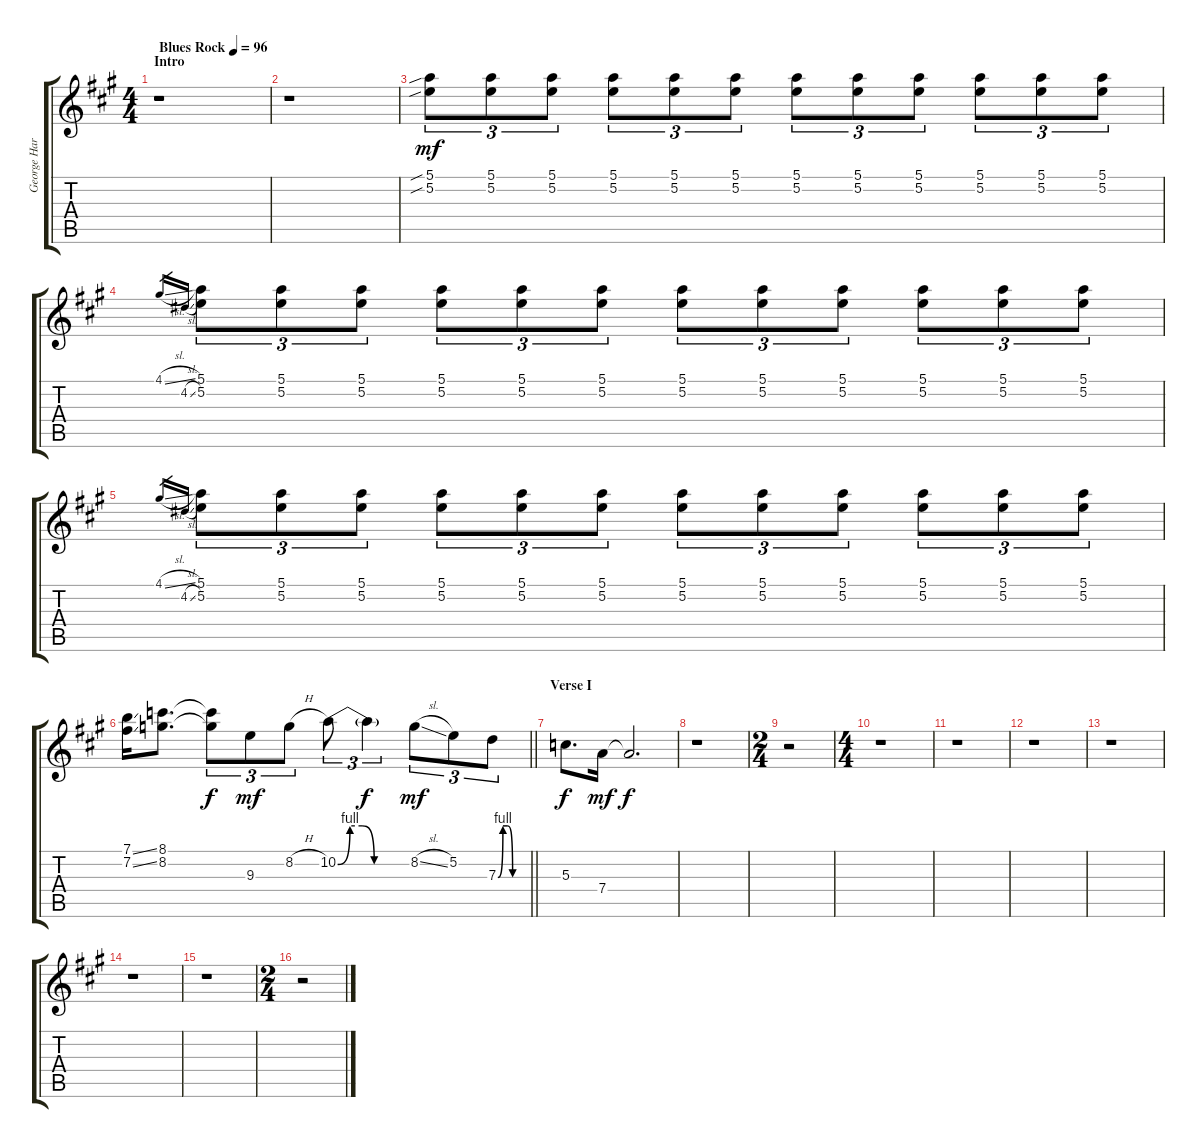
\track ("George Harrison - Electric Guitar" "George Har") {instrument distortionguitar}
\staff {score tabs}
\tuning (E4 B3 G3 D3 A2 E2) {hide}
\ts (4 4)
\section ("" "Intro")
\tempo (96 "Blues Rock")
\clef g2
\ks a
r.1{dy mf instrument distortionguitar} |
r.1 |
(5.1{sib} 5.2{sib}).8{tu (3 2)} (5.1 5.2).8{tu (3 2)} (5.1 5.2).8{tu (3 2)} (5.1 5.2).8{tu (3 2)} (5.1 5.2).8{tu (3 2)} (5.1 5.2).8{tu (3 2)} (5.1 5.2).8{tu (3 2)} (5.1 5.2).8{tu (3 2)} (5.1 5.2).8{tu (3 2)} (5.1 5.2).8{tu (3 2)} (5.1 5.2).8{tu (3 2)} (5.1 5.2).8{tu (3 2)} |
4.1{sl}.16{gr} 4.2{sl}.16{gr} (5.1 5.2).8{tu (3 2)} (5.1 5.2).8{tu (3 2)} (5.1 5.2).8{tu (3 2)} (5.1 5.2).8{tu (3 2)} (5.1 5.2).8{tu (3 2)} (5.1 5.2).8{tu (3 2)} (5.1 5.2).8{tu (3 2)} (5.1 5.2).8{tu (3 2)} (5.1 5.2).8{tu (3 2)} (5.1 5.2).8{tu (3 2)} (5.1 5.2).8{tu (3 2)} (5.1 5.2).8{tu (3 2)} |
4.1{sl}.16{gr} 4.2{sl}.16{gr} (5.1 5.2).8{tu (3 2)} (5.1 5.2).8{tu (3 2)} (5.1 5.2).8{tu (3 2)} (5.1 5.2).8{tu (3 2)} (5.1 5.2).8{tu (3 2)} (5.1 5.2).8{tu (3 2)} (5.1 5.2).8{tu (3 2)} (5.1 5.2).8{tu (3 2)} (5.1 5.2).8{tu (3 2)} (5.1 5.2).8{tu (3 2)} (5.1 5.2).8{tu (3 2)} (5.1 5.2).8{tu (3 2)} |
\barLineRight lightlight
(7.1{ss} 7.2{ss}).16 (8.1 8.2).8{d} (8.1{t} 8.2{t}).8{tu (3 2) dy f} 9.3.8{tu (3 2) dy mf} 8.2{h}.8{tu (3 2)} 10.2{be (custom 0 0 10 4 20 4 30 0 60 0)}.8{tu (3 2)} 10.2{t}.4{tu (3 2) dy f} 8.2{sl}.8{tu (3 2) dy mf} 5.2.8{tu (3 2)} 7.3{be (custom 0 0 10 4 20 4 30 0 60 0)}.8{tu (3 2)} |
\section ("" "Verse I")
5.3.8{d dy f} 7.4.16{dy mf} 7.4{t}.2{d dy f} |
r.1 |
\ts (2 4)
r.2 |
\ts (4 4)
r.1 |
r.1 |
r.1 |
r.1 |
r.1 |
r.1 |
\ts (2 4)
r.2
